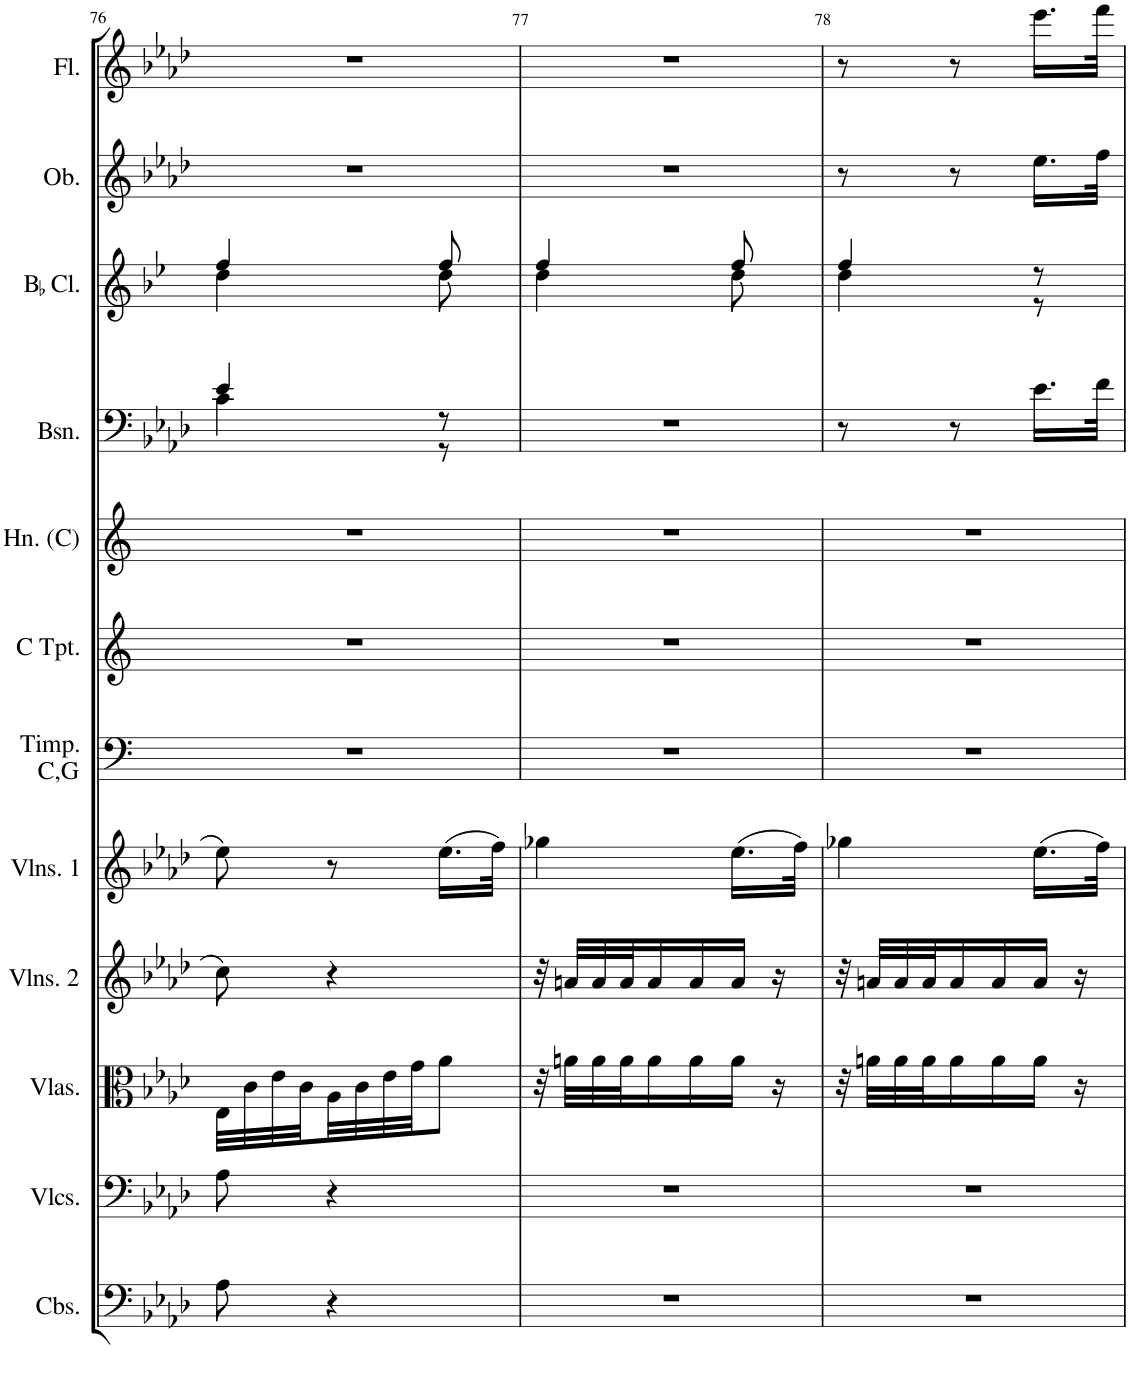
**kern	**kern	**kern	**kern	**kern	**kern	**kern	**kern	**kern	**kern	**kern	**kern
*part12	*part11	*part10	*part9	*part8	*part7	*part6	*part5	*part4	*part3	*part2	*part1
*staff12	*staff11	*staff10	*staff9	*staff8	*staff7	*staff6	*staff5	*staff4	*staff3	*staff2	*staff1
*I"Contrabasses	*I"Violoncellos	*I"Violas	*I"Violins 2	*I"Violins 1	*I"Timpani  C, G	*I"C Trumpet	*I"Horn  In C	*I"Bassoon	*I"BaccidentalFlat Clarinet	*I"Oboe	*I"Flute
*I'Cbs.	*I'Vlcs.	*I'Vlas.	*I'Vlns. 2	*I'Vlns. 1	*I'Timp.  C,G	*I'C Tpt.	*I'Hn. (C)	*I'Bsn.	*I'BaccidentalFlat Cl.	*I'Ob.	*I'Fl.
!!LO:PB:g=z
*clefF4	*clefF4	*clefC3	*clefG2	*clefG2	*clefF4	*clefG2	*clefG2	*clefF4	*clefG2	*clefG2	*clefG2
*Trd7c12	*	*	*	*	*	*Trd1c2	*Trd4c7	*	*Trd1c2	*	*
*k[b-e-a-d-]	*k[b-e-a-d-]	*k[b-e-a-d-]	*k[b-e-a-d-]	*k[b-e-a-d-]	*k[]	*k[]	*k[]	*k[b-e-a-d-]	*k[b-e-]	*k[b-e-a-d-]	*k[b-e-a-d-]
*M3/8	*	*	*M3/8	*M3/8	*M3/8	*M3/8	*M3/8	*M3/8	*M3/8	*M3/8	*M3/8
=76	=76	=76	=76	=76	=76	=76	=76	=76	=76	=76	=76
*	*	*	*	*	*	*	*	*^	*^	*	*
8A-\	8A-\	32E-\LLL	8cc\	8ee-\	4.r	4.r	4.r	4e-/	4c\	4ff/	4dd\	4.r	4.r
.	.	32c\	.	.	.	.	.	.	.	.	.	.	.
.	.	32e-\	.	.	.	.	.	.	.	.	.	.	.
.	.	32c\	.	.	.	.	.	.	.	.	.	.	.
4r	4r	32A-\	4r	8r	.	.	.	.	.	.	.	.	.
.	.	32c\	.	.	.	.	.	.	.	.	.	.	.
.	.	32e-\	.	.	.	.	.	.	.	.	.	.	.
.	.	32g\JJ	.	.	.	.	.	.	.	.	.	.	.
.	.	8a-\J	.	(16.ee-\LL	.	.	.	8r	8r	8ff/	8dd\	.	.
.	.	.	.	32ff\JJk)	.	.	.	.	.	.	.	.	.
*	*	*	*	*	*	*	*	*v	*v	*	*	*	*
=77	=77	=77	=77	=77	=77	=77	=77	=77	=77	=77	=77	=77
4.r	1r	32r	32r	4gg-X\	4.r	4.r	4.r	4.r	4ff/	4dd\	4.r	4.r
.	.	32an\LLL	32an/LLL	.	.	.	.	.	.	.	.	.
.	.	32a\	32a/	.	.	.	.	.	.	.	.	.
.	.	32a\J	32a/J	.	.	.	.	.	.	.	.	.
.	.	16a\	16a/	.	.	.	.	.	.	.	.	.
.	.	16a\	16a/	.	.	.	.	.	.	.	.	.
.	.	16a\JJ	16a/JJ	(16.ee-\LL	.	.	.	.	8ff/	8dd\	.	.
.	.	16r	16r	.	.	.	.	.	.	.	.	.
.	.	.	.	32ff\JJk)	.	.	.	.	.	.	.	.
2ryy	.	2ryy	2ryy	2ryy	2ryy	2ryy	2ryy	2ryy	2ryy	2ryy	2ryy	2ryy
8ryy	.	8ryy	8ryy	8ryy	8ryy	8ryy	8ryy	8ryy	8ryy	8ryy	8ryy	8ryy
=78	=78	=78	=78	=78	=78	=78	=78	=78	=78	=78	=78	=78
4.r	1r	32r	32r	4gg-X\	4.r	4.r	4.r	8r	4ff/	4dd\	8r	8r
.	.	32an\LLL	32an/LLL	.	.	.	.	.	.	.	.	.
.	.	32a\	32a/	.	.	.	.	.	.	.	.	.
.	.	32a\J	32a/J	.	.	.	.	.	.	.	.	.
.	.	16a\	16a/	.	.	.	.	8r	.	.	8r	8r
.	.	16a\	16a/	.	.	.	.	.	.	.	.	.
.	.	16a\JJ	16a/JJ	(16.ee-\LL	.	.	.	16.e-\LL	8r	8r	16.ee-\LL	16.eee-\LL
.	.	16r	16r	.	.	.	.	.	.	.	.	.
.	.	.	.	32ff\JJk)	.	.	.	32f\JJk	.	.	32ff\JJk	32fff\JJk
2ryy	.	2ryy	2ryy	2ryy	2ryy	2ryy	2ryy	2ryy	2ryy	2ryy	2ryy	2ryy
8ryy	.	8ryy	8ryy	8ryy	8ryy	8ryy	8ryy	8ryy	8ryy	8ryy	8ryy	8ryy
*	*	*	*	*	*	*	*	*	*v	*v	*	*
=	=	=	=	=	=	=	=	=	=	=	=
*-	*-	*-	*-	*-	*-	*-	*-	*-	*-	*-	*-
